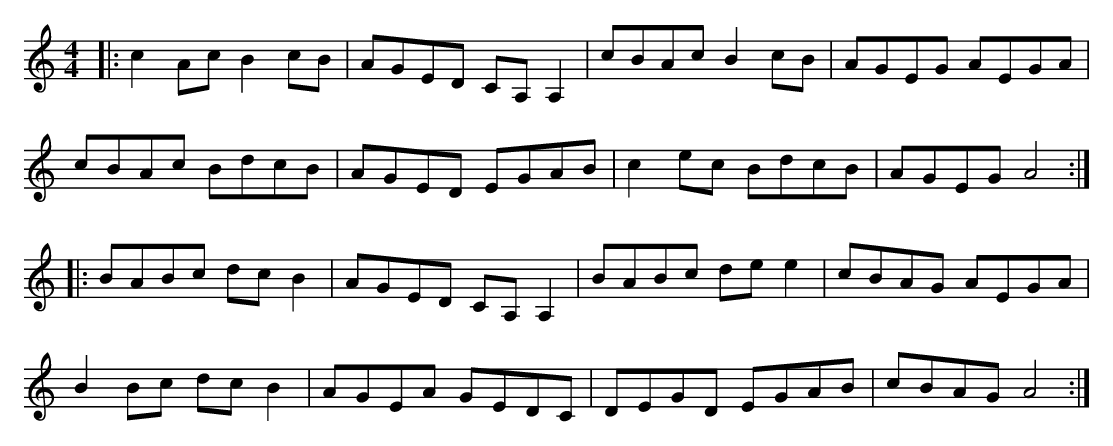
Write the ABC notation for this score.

X:1
M:4/4
K:Amin
|:c2Ac B2cB|AGED CA,A,2|cBAc B2cB|AGEG AEGA|
cBAc BdcB|AGED EGAB|c2ec BdcB|AGEG A4:|
|:BABc dcB2|AGED CA,A,2|BABc dee2|cBAG AEGA|
B2Bc dcB2|AGEA GEDC|DEGD EGAB|cBAG A4:|
